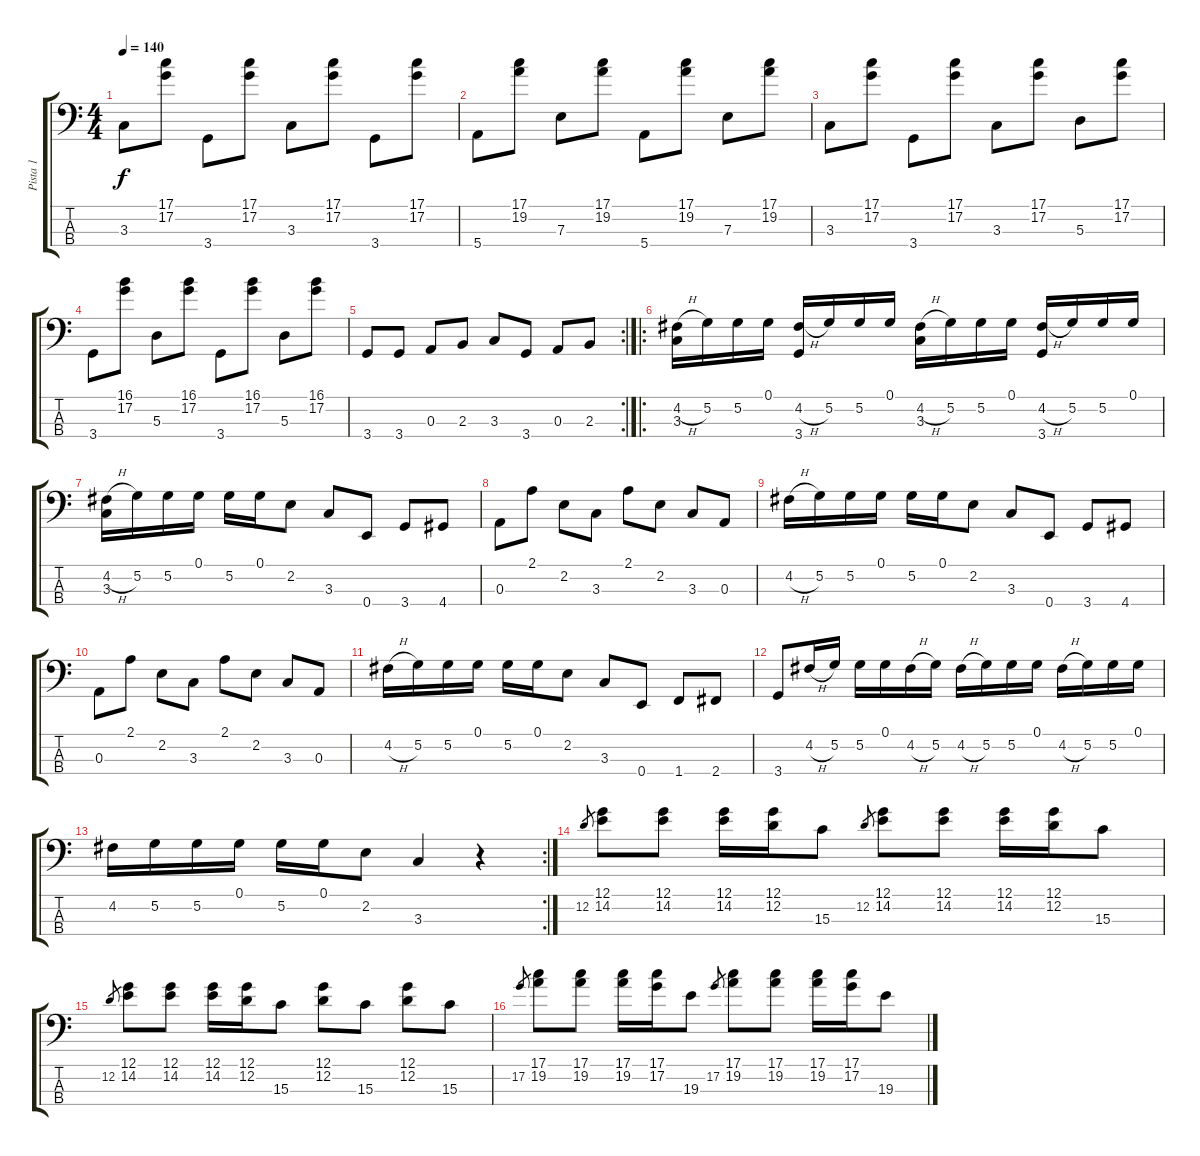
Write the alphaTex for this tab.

\track ("Pista 1" "Pista 1") {instrument slapbass2}
\staff {score tabs}
\tuning (G2 D2 A1 E1) {hide}
\ts (4 4)
\tempo 140
\clef f4
\ks c
3.3.8{dy f} (17.1 17.2).8 3.4.8 (17.1 17.2).8 3.3.8 (17.1 17.2).8 3.4.8 (17.1 17.2).8 |
5.4.8 (17.1 19.2).8 7.3.8 (17.1 19.2).8 5.4.8 (17.1 19.2).8 7.3.8 (17.1 19.2).8 |
3.3.8 (17.1 17.2).8 3.4.8 (17.1 17.2).8 3.3.8 (17.1 17.2).8 5.3.8 (17.1 17.2).8 |
3.4.8 (16.1 17.2).8 5.3.8 (16.1 17.2).8 3.4.8 (16.1 17.2).8 5.3.8 (16.1 17.2).8 |
\rc 2
3.4.8 3.4.8 0.3.8 2.3.8 3.3.8 3.4.8 0.3.8 2.3.8 |
\ro
(4.2{h} 3.3).16 5.2.16 5.2.16 0.1.16 (4.2{h} 3.4).16 5.2.16 5.2.16 0.1.16 (4.2{h} 3.3).16 5.2.16 5.2.16 0.1.16 (4.2{h} 3.4).16 5.2.16 5.2.16 0.1.16 |
(4.2{h} 3.3).16 5.2.16 5.2.16 0.1.16 5.2.16 0.1.16 2.2.8 3.3.8 0.4.8 3.4.8 4.4.8 |
0.3.8 2.1.8 2.2.8 3.3.8 2.1.8 2.2.8 3.3.8 0.3.8 |
4.2{h}.16 5.2.16 5.2.16 0.1.16 5.2.16 0.1.16 2.2.8 3.3.8 0.4.8 3.4.8 4.4.8 |
0.3.8 2.1.8 2.2.8 3.3.8 2.1.8 2.2.8 3.3.8 0.3.8 |
4.2{h}.16 5.2.16 5.2.16 0.1.16 5.2.16 0.1.16 2.2.8 3.3.8 0.4.8 1.4.8 2.4.8 |
3.4.8 4.2{h}.16 5.2.16 5.2.16 0.1.16 4.2{h}.16 5.2.16 4.2{h}.16 5.2.16 5.2.16 0.1.16 4.2{h}.16 5.2.16 5.2.16 0.1.16 |
\rc 2
4.2.16 5.2.16 5.2.16 0.1.16 5.2.16 0.1.16 2.2.8 3.3.4 r.4 |
12.2.8{gr} (12.1 14.2).8 (12.1 14.2).8 (12.1 14.2).16 (12.1 12.2).16 15.3.8 12.2.8{gr} (12.1 14.2).8 (12.1 14.2).8 (12.1 14.2).16 (12.1 12.2).16 15.3.8 |
12.2.8{gr} (12.1 14.2).8 (12.1 14.2).8 (12.1 14.2).16 (12.1 12.2).16 15.3.8 (12.1 12.2).8 15.3.8 (12.1 12.2).8 15.3.8 |
17.2.8{gr} (17.1 19.2).8 (17.1 19.2).8 (17.1 19.2).16 (17.1 17.2).16 19.3.8 17.2.8{gr} (17.1 19.2).8 (17.1 19.2).8 (17.1 19.2).16 (17.1 17.2).16 19.3.8
